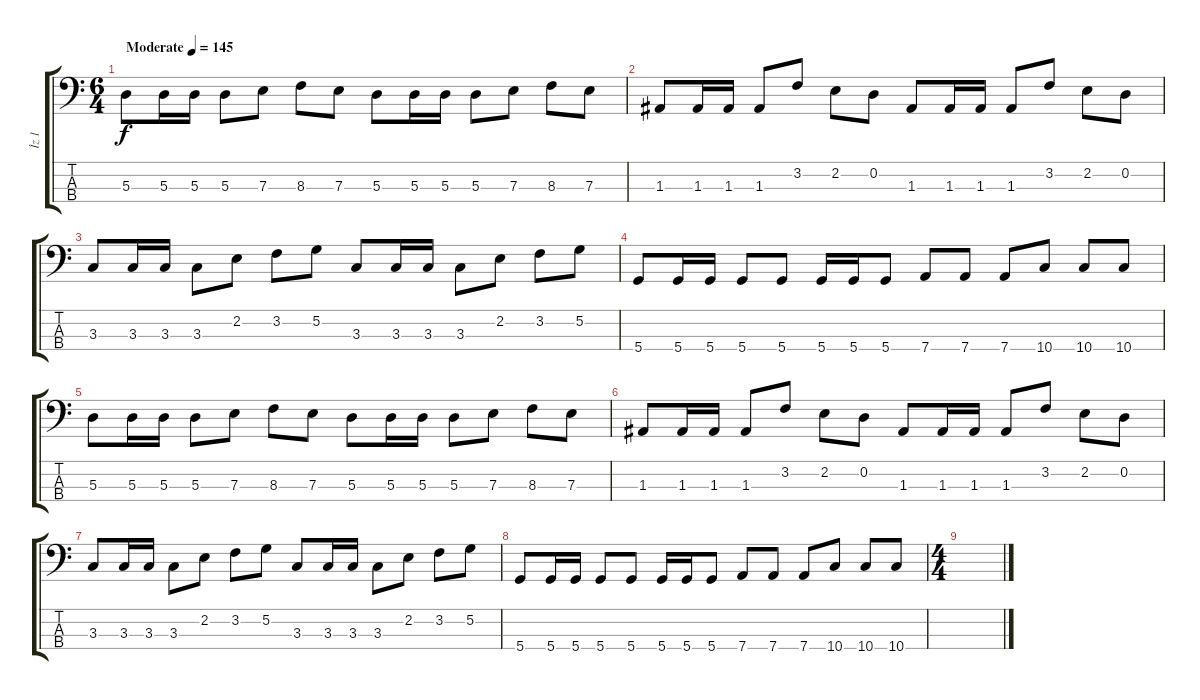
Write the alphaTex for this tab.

\track ("İz 1" "İz 1") {instrument electricbassfinger}
\staff {score tabs}
\tuning (G2 D2 A1 D1) {hide}
\ts (6 4)
\tempo (145 "Moderate")
\clef f4
\ks c
5.3.8{dy f instrument electricbassfinger} 5.3.16 5.3.16 5.3.8 7.3.8 8.3.8 7.3.8 5.3.8 5.3.16 5.3.16 5.3.8 7.3.8 8.3.8 7.3.8 |
1.3.8 1.3.16 1.3.16 1.3.8 3.2.8 2.2.8 0.2.8 1.3.8 1.3.16 1.3.16 1.3.8 3.2.8 2.2.8 0.2.8 |
3.3.8 3.3.16 3.3.16 3.3.8 2.2.8 3.2.8 5.2.8 3.3.8 3.3.16 3.3.16 3.3.8 2.2.8 3.2.8 5.2.8 |
5.4.8 5.4.16 5.4.16 5.4.8 5.4.8 5.4.16 5.4.16 5.4.8 7.4.8 7.4.8 7.4.8 10.4.8 10.4.8 10.4.8 |
5.3.8 5.3.16 5.3.16 5.3.8 7.3.8 8.3.8 7.3.8 5.3.8 5.3.16 5.3.16 5.3.8 7.3.8 8.3.8 7.3.8 |
1.3.8 1.3.16 1.3.16 1.3.8 3.2.8 2.2.8 0.2.8 1.3.8 1.3.16 1.3.16 1.3.8 3.2.8 2.2.8 0.2.8 |
3.3.8 3.3.16 3.3.16 3.3.8 2.2.8 3.2.8 5.2.8 3.3.8 3.3.16 3.3.16 3.3.8 2.2.8 3.2.8 5.2.8 |
5.4.8 5.4.16 5.4.16 5.4.8 5.4.8 5.4.16 5.4.16 5.4.8 7.4.8 7.4.8 7.4.8 10.4.8 10.4.8 10.4.8 |
\ts (4 4)
